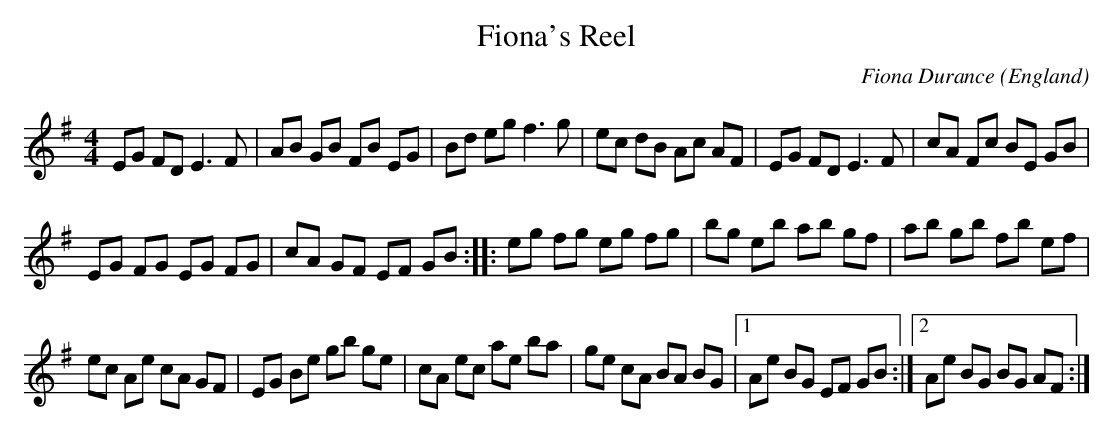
X:1
T:Fiona's Reel
C:Fiona Durance
M:4/4
O:England
K:G major
EG FD E3F | AB GB FB EG | \
Bd eg f3g | ec dB Ac AF |\
EG FD E3F | cA Fc BE GB |
EG FG EG FG | cA GF EF GB:: \
eg fg eg fg | bg eb ab gf | \
ab gb fb ef |
ec Ae cA GF | \
EG Be gb ge | cA ec ae ba | \
ge cA BA BG |1 Ae BG EF GB :|2 Ae BG BG AF :|
